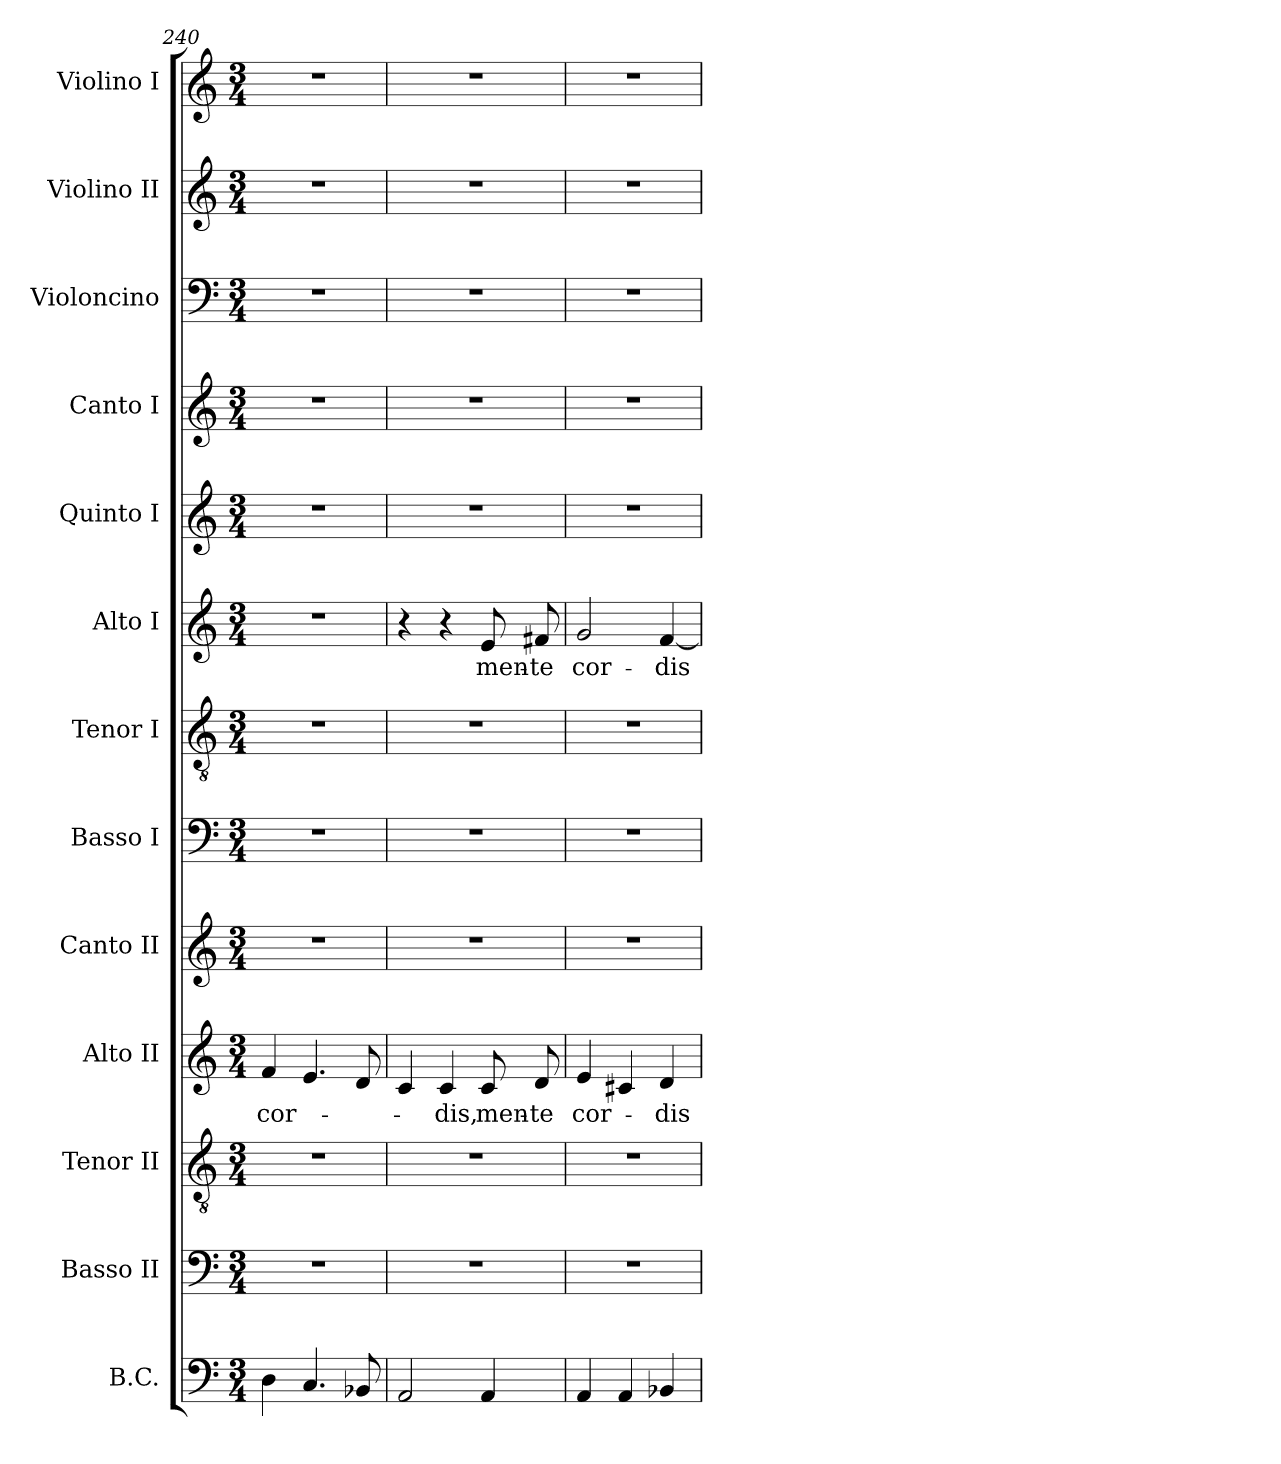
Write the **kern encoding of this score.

**kern	**kern	**kern	**kern	**text	**kern	**kern	**kern	**kern	**text	**kern	**kern	**kern	**kern	**kern
*part13	*part12	*part11	*part10	*part10	*part9	*part8	*part7	*part6	*part6	*part5	*part4	*part3	*part2	*part1
*staff13	*staff12	*staff11	*staff10	*staff10	*staff9	*staff8	*staff7	*staff6	*staff6	*staff5	*staff4	*staff3	*staff2	*staff1
*I"B.C.	*I"Basso II	*I"Tenor II	*I"Alto II	*	*I"Canto II	*I"Basso I	*I"Tenor I	*I"Alto I	*	*I"Quinto I	*I"Canto I	*I"Violoncino	*I"Violino II	*I"Violino I
*I'BC	*I'B 2	*I'T 2	*I'A 2	*	*I'C 2	*I'B 1	*I'T 1	*I'A 1	*	*I'Q 1	*I'C 1	*	*I'Vln. II	*I'Vln. I
*clefF4	*clefF4	*clefGv2	*clefG2	*	*clefG2	*clefF4	*clefGv2	*clefG2	*	*clefG2	*clefG2	*clefF4	*clefG2	*clefG2
*k[]	*k[]	*k[]	*k[]	*	*k[]	*k[]	*k[]	*k[]	*	*k[]	*k[]	*k[]	*k[]	*k[]
*C:	*C:	*C:	*C:	*	*C:	*C:	*C:	*C:	*	*C:	*C:	*C:	*C:	*C:
*M3/4	*M3/4	*M3/4	*M3/4	*	*M3/4	*M3/4	*M3/4	*M3/4	*	*M3/4	*M3/4	*M3/4	*M3/4	*M3/4
=240	=240	=240	=240	=240	=240	=240	=240	=240	=240	=240	=240	=240	=240	=240
!	!	!	!	!LO:LY:b	!	!	!	!	!	!	!	!	!	!
4D\	2.r	2.r	4f/	cor-	2.r	2.r	2.r	2.r	.	2.r	2.r	2.r	2.r	2.r
4.C/	.	.	4.e/	.	.	.	.	.	.	.	.	.	.	.
8BB-X/	.	.	8d/	.	.	.	.	.	.	.	.	.	.	.
=241	=241	=241	=241	=241	=241	=241	=241	=241	=241	=241	=241	=241	=241	=241
2AA/	2.r	2.r	4c/	.	2.r	2.r	2.r	4r	.	2.r	2.r	2.r	2.r	2.r
!	!	!	!	!LO:LY:b	!	!	!	!	!	!	!	!	!	!
.	.	.	4c/	-dis,	.	.	.	4r	.	.	.	.	.	.
!	!	!	!	!LO:LY:b	!	!	!	!	!	!	!	!	!	!
!	!	!	!	!	!	!	!	!	!LO:LY:b	!	!	!	!	!
4AA/	.	.	8c/	men-	.	.	.	8e/	men-	.	.	.	.	.
!	!	!	!	!LO:LY:b	!	!	!	!	!	!	!	!	!	!
!	!	!	!	!	!	!	!	!	!LO:LY:b	!	!	!	!	!
.	.	.	8d/	-te	.	.	.	8f#X/	-te	.	.	.	.	.
!!LO:PB:g=z
=242	=242	=242	=242	=242	=242	=242	=242	=242	=242	=242	=242	=242	=242	=242
!	!	!	!	!LO:LY:b	!	!	!	!	!	!	!	!	!	!
!	!	!	!	!	!	!	!	!	!LO:LY:b	!	!	!	!	!
4AA/	2.r	2.r	4e/	cor-	2.r	2.r	2.r	2g/	cor-	2.r	2.r	2.r	2.r	2.r
4AA/	.	.	4c#X/	.	.	.	.	.	.	.	.	.	.	.
!	!	!	!	!LO:LY:b	!	!	!	!	!	!	!	!	!	!
!	!	!	!	!	!	!	!	!	!LO:LY:b	!	!	!	!	!
4BB-X/	.	.	4d/	-dis	.	.	.	[4f/	-dis	.	.	.	.	.
=	=	=	=	=	=	=	=	=	=	=	=	=	=	=
*-	*-	*-	*-	*-	*-	*-	*-	*-	*-	*-	*-	*-	*-	*-
